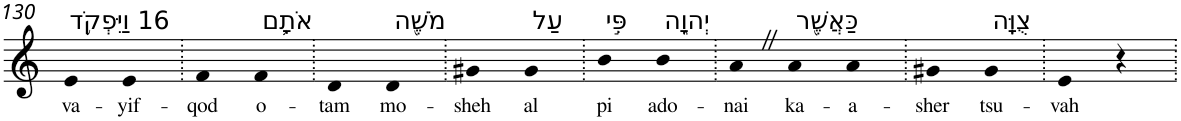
**kern	**text
*part1	*part1
*staff1	*staff1
*I"Piano	*
*I'Pno	*
!!LO:PB:g=z
*clefG2	*
*k[]	*
=130	=130
!LO:TX:a:t=16 וַיִּפְקֹ֥ד	!
!	!LO:LY:b
4e	va-
!	!LO:LY:b
4e	-yif-
=131.	=131.
!	!LO:LY:b
4f	-qod
!LO:TX:a:t=אֹתָ֛ם	!
!	!LO:LY:b
4f	o-
=132.	=132.
!	!LO:LY:b
4d	-tam
!LO:TX:a:t=מֹשֶׁ֖ה	!
!	!LO:LY:b
4d	mo-
=133.	=133.
!	!LO:LY:b
4g#X	-sheh
!LO:TX:a:t=עַל	!
!	!LO:LY:b
4g#	al
=134.	=134.
!LO:TX:a:t=פִּ֣י	!
!	!LO:LY:b
4b	pi
!LO:TX:a:t=יְהוָ֑ה	!
!	!LO:LY:b
4b	ado-
=135.	=135.
!	!LO:LY:b
4aZ	-nai
!LO:TX:a:t=כַּאֲשֶׁ֖ר	!
!	!LO:LY:b
4a	ka-
!	!LO:LY:b
4a	-a-
=136.	=136.
!	!LO:LY:b
4g#X	-sher
!LO:TX:a:t=צֻוָּֽה	!
!	!LO:LY:b
4g#	tsu-
=137.	=137.
!	!LO:LY:b
4e	-vah
4r	.
=.	=.
*-	*-
